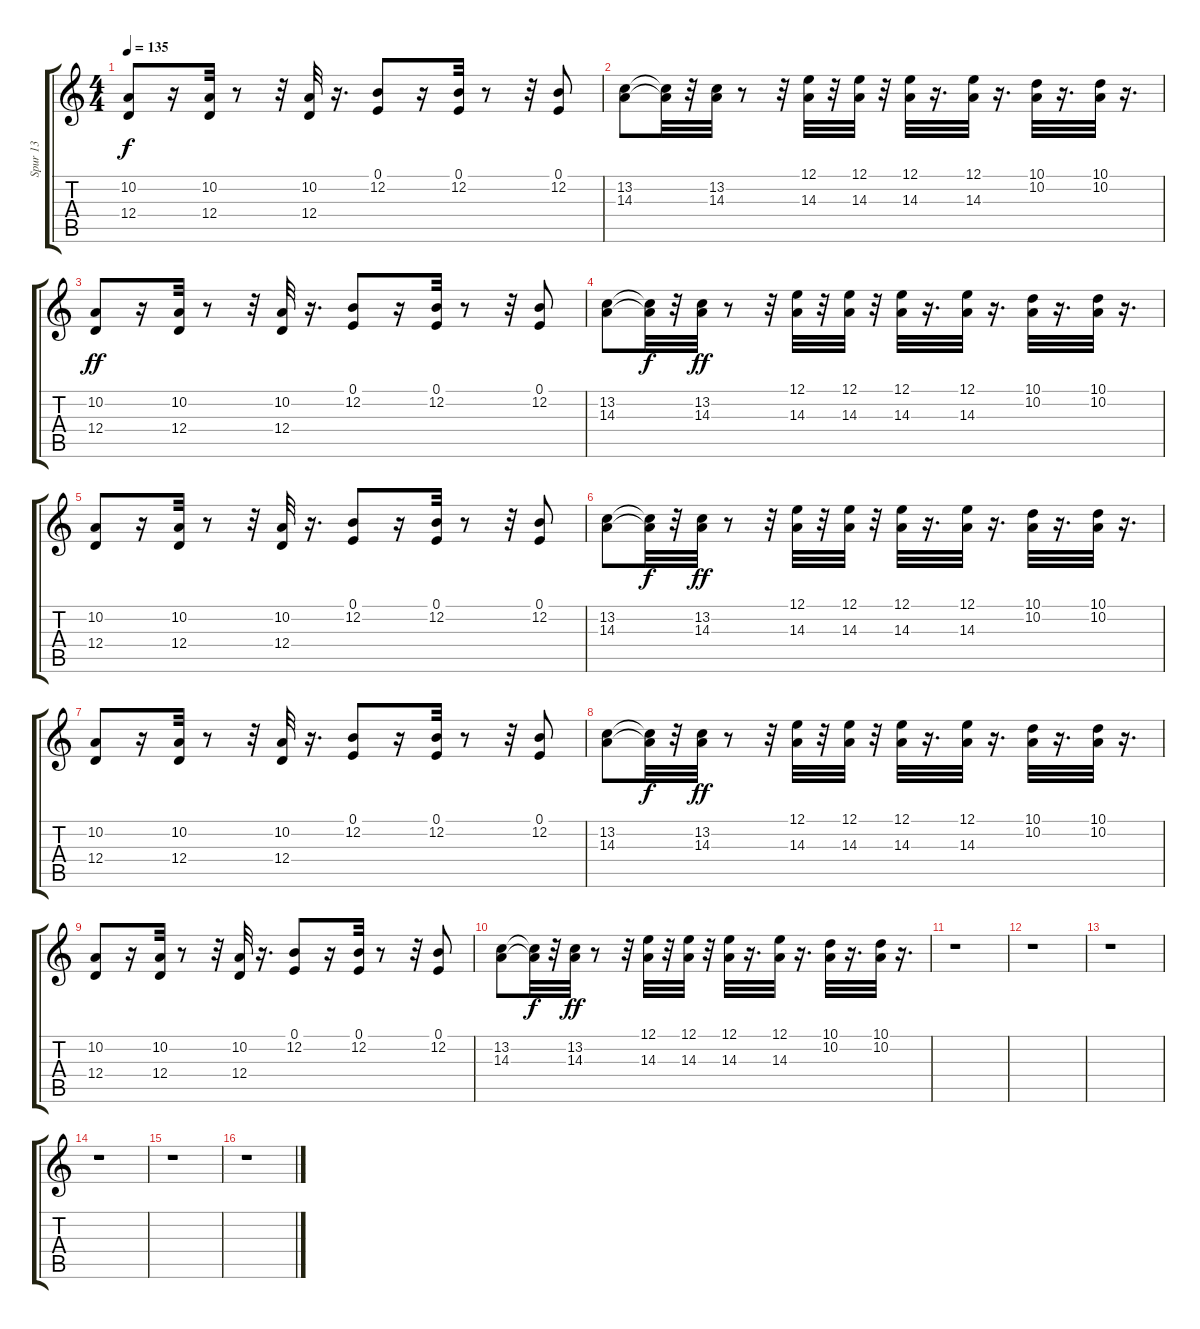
\track ("Spur 13" "Spur 13") {instrument lead8bassandlead}
\staff {score tabs}
\tuning (E4 B3 G3 D3 A2 E2) {hide}
\ts (4 4)
\tempo 135
\clef g2
\ks c
(10.2 12.4).8{dy f} r.16 (10.2 12.4).32 r.8 r.32 (10.2 12.4).32 r.16{d} (0.1 12.2).8 r.16 (0.1 12.2).32 r.8 r.32 (0.1 12.2).8 |
(13.2 14.3).8 (13.2{t} 14.3{t}).32 r.32 (13.2 14.3).32 r.8 r.32 (12.1 14.3).32 r.32 (12.1 14.3).32 r.32 (12.1 14.3).32 r.16{d} (12.1 14.3).32 r.16{d} (10.1 10.2).32 r.16{d} (10.1 10.2).32 r.16{d} |
(10.2 12.4).8{dy ff} r.16 (10.2 12.4).32 r.8 r.32 (10.2 12.4).32 r.16{d} (0.1 12.2).8 r.16 (0.1 12.2).32 r.8 r.32 (0.1 12.2).8 |
(13.2 14.3).8 (13.2{t} 14.3{t}).32{dy f} r.32 (13.2 14.3).32{dy ff} r.8 r.32 (12.1 14.3).32 r.32 (12.1 14.3).32 r.32 (12.1 14.3).32 r.16{d} (12.1 14.3).32 r.16{d} (10.1 10.2).32 r.16{d} (10.1 10.2).32 r.16{d} |
(10.2 12.4).8 r.16 (10.2 12.4).32 r.8 r.32 (10.2 12.4).32 r.16{d} (0.1 12.2).8 r.16 (0.1 12.2).32 r.8 r.32 (0.1 12.2).8 |
(13.2 14.3).8 (13.2{t} 14.3{t}).32{dy f} r.32 (13.2 14.3).32{dy ff} r.8 r.32 (12.1 14.3).32 r.32 (12.1 14.3).32 r.32 (12.1 14.3).32 r.16{d} (12.1 14.3).32 r.16{d} (10.1 10.2).32 r.16{d} (10.1 10.2).32 r.16{d} |
(10.2 12.4).8 r.16 (10.2 12.4).32 r.8 r.32 (10.2 12.4).32 r.16{d} (0.1 12.2).8 r.16 (0.1 12.2).32 r.8 r.32 (0.1 12.2).8 |
(13.2 14.3).8 (13.2{t} 14.3{t}).32{dy f} r.32 (13.2 14.3).32{dy ff} r.8 r.32 (12.1 14.3).32 r.32 (12.1 14.3).32 r.32 (12.1 14.3).32 r.16{d} (12.1 14.3).32 r.16{d} (10.1 10.2).32 r.16{d} (10.1 10.2).32 r.16{d} |
(10.2 12.4).8 r.16 (10.2 12.4).32 r.8 r.32 (10.2 12.4).32 r.16{d} (0.1 12.2).8 r.16 (0.1 12.2).32 r.8 r.32 (0.1 12.2).8 |
(13.2 14.3).8 (13.2{t} 14.3{t}).32{dy f} r.32 (13.2 14.3).32{dy ff} r.8 r.32 (12.1 14.3).32 r.32 (12.1 14.3).32 r.32 (12.1 14.3).32 r.16{d} (12.1 14.3).32 r.16{d} (10.1 10.2).32 r.16{d} (10.1 10.2).32 r.16{d} |
r.1 |
r.1 |
r.1 |
r.1 |
r.1 |
r.1
